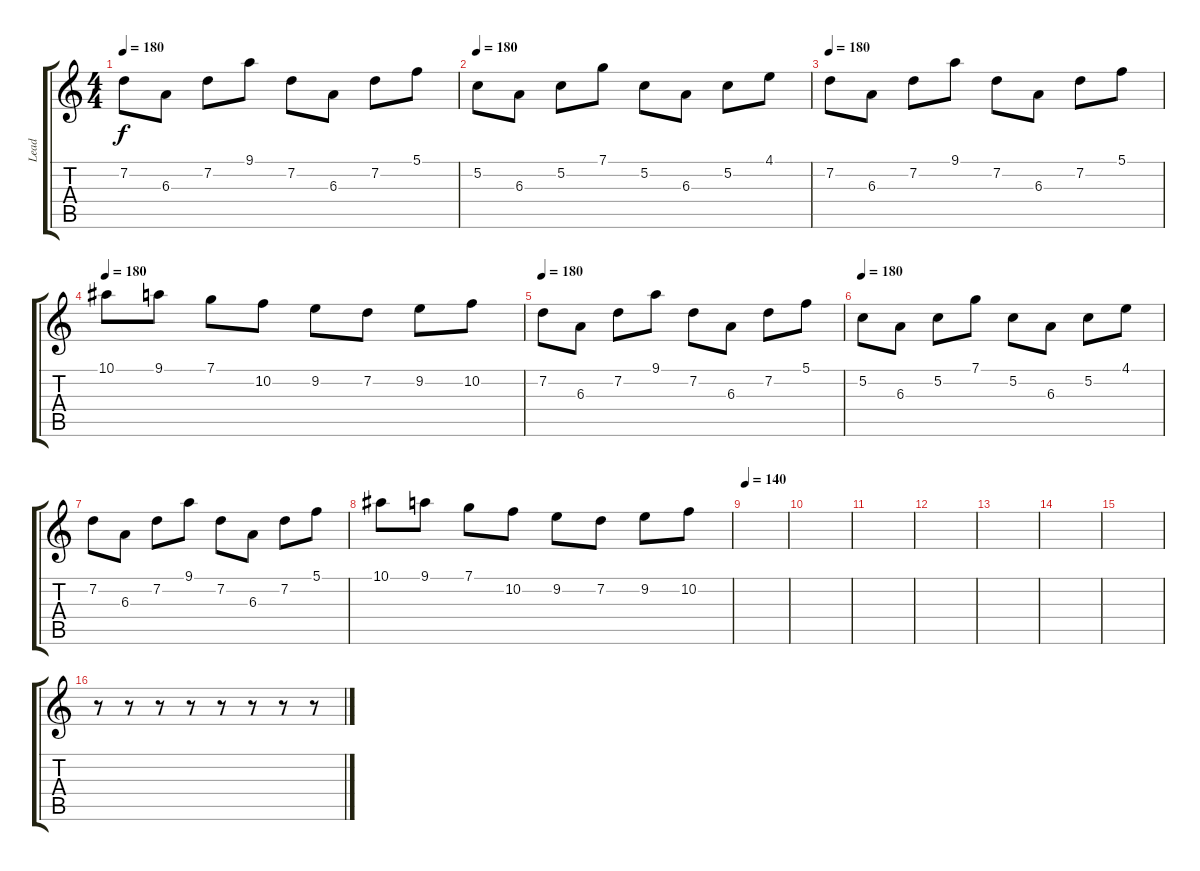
\track ("Lead" "Lead") {instrument distortionguitar}
\staff {score tabs}
\tuning (C4 G3 Eb3 Bb2 F2 C2) {hide}
\ts (4 4)
\tempo 180
\clef g2
\ks c
7.2.8{dy f} 6.3.8 7.2.8 9.1.8 7.2.8 6.3.8 7.2.8 5.1.8 |
\tempo 180
5.2.8 6.3.8 5.2.8 7.1.8 5.2.8 6.3.8 5.2.8 4.1.8 |
\tempo 180
7.2.8 6.3.8 7.2.8 9.1.8 7.2.8 6.3.8 7.2.8 5.1.8 |
\tempo 180
10.1.8 9.1.8 7.1.8 10.2.8 9.2.8 7.2.8 9.2.8 10.2.8 |
\tempo 180
7.2.8 6.3.8 7.2.8 9.1.8 7.2.8 6.3.8 7.2.8 5.1.8 |
\tempo 180
5.2.8 6.3.8 5.2.8 7.1.8 5.2.8 6.3.8 5.2.8 4.1.8 |
7.2.8 6.3.8 7.2.8 9.1.8 7.2.8 6.3.8 7.2.8 5.1.8 |
10.1.8 9.1.8 7.1.8 10.2.8 9.2.8 7.2.8 9.2.8 10.2.8 |
\tempo 140
|
|
|
|
|
|
|
r.8 r.8 r.8 r.8 r.8 r.8 r.8 r.8
